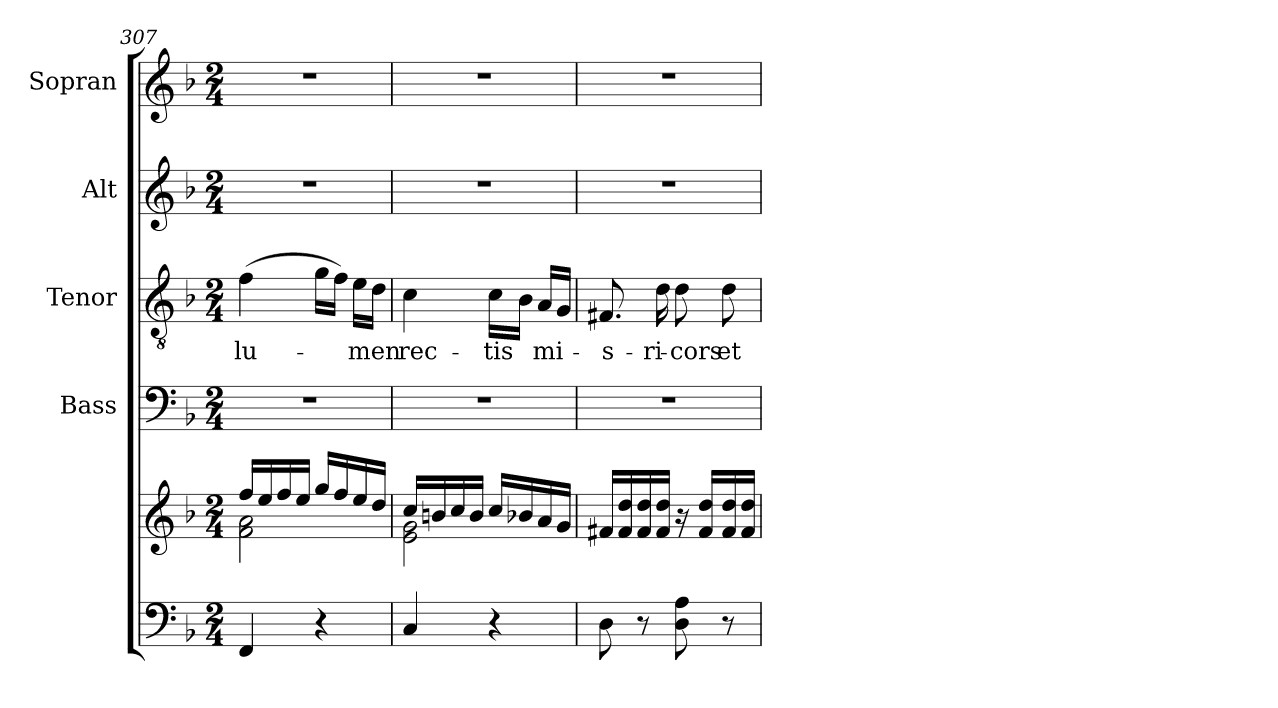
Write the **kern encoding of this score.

**kern	**kern	**kern	**kern	**text	**kern	**kern
*part5	*part5	*part4	*part3	*part3	*part2	*part1
*staff6	*staff5	*staff4	*staff3	*staff3	*staff2	*staff1
*	*	*I"Bass	*I"Tenor	*	*I"Alt	*I"Sopran
*	*	*I'B.	*I'T.	*	*I'A.	*I'S.
*clefF4	*clefG2	*clefF4	*clefGv2	*	*clefG2	*clefG2
*k[b-]	*k[b-]	*k[b-]	*k[b-]	*	*k[b-]	*k[b-]
*F:	*F:	*F:	*F:	*	*F:	*F:
*M2/4	*M2/4	*M2/4	*M2/4	*	*M2/4	*M2/4
=307	=307	=307	=307	=307	=307	=307
*	*^	*	*	*	*	*
!	!	!	!	!	!LO:LY:b	!	!
4FF/	16ff/LL	2f\ 2a\	2r	(>4f\	lu-	2r	2r
.	16ee/	.	.	.	.	.	.
.	16ff/	.	.	.	.	.	.
.	16ee/JJ	.	.	.	.	.	.
4r	16gg/LL	.	.	16g\LL	.	.	.
.	16ff/	.	.	16f\JJ)	.	.	.
!	!	!	!	!	!LO:LY:b	!	!
.	16ee/	.	.	16e\LL	-men	.	.
.	16dd/JJ	.	.	16d\JJ	.	.	.
!!LO:LB:g=z
=308	=308	=308	=308	=308	=308	=308	=308
!	!	!	!	!	!LO:LY:b	!	!
4C/	16cc/LL	2e\ 2g\	2r	4c\	rec-	2r	2r
.	16bn/	.	.	.	.	.	.
.	16cc/	.	.	.	.	.	.
.	16b/JJ	.	.	.	.	.	.
!	!	!	!	!	!LO:LY:b	!	!
4r	16cc/LL	.	.	16c\LL	-tis	.	.
.	16b-X/	.	.	16B-\JJ	.	.	.
!	!	!	!	!	!LO:LY:b	!	!
.	16a/	.	.	16A/LL	mi-	.	.
.	16g/JJ	.	.	16G/JJ	.	.	.
*	*v	*v	*	*	*	*	*
=309	=309	=309	=309	=309	=309	=309
!	!	!	!	!LO:LY:b	!	!
8D\	16f#X/LL	2r	8.F#X/	-s-	2r	2r
.	16f#/ 16dd/	.	.	.	.	.
8r	16f#/ 16dd/	.	.	.	.	.
!	!	!	!	!LO:LY:b	!	!
.	16f#/ 16dd/JJ	.	16d\	-ri-	.	.
!	!	!	!	!LO:LY:b	!	!
8D\ 8A\	16r	.	8d\	-cors	.	.
.	16f#/ 16dd/LL	.	.	.	.	.
!	!	!	!	!LO:LY:b	!	!
8r	16f#/ 16dd/	.	8d\	et	.	.
.	16f#/ 16dd/JJ	.	.	.	.	.
=	=	=	=	=	=	=
*-	*-	*-	*-	*-	*-	*-
